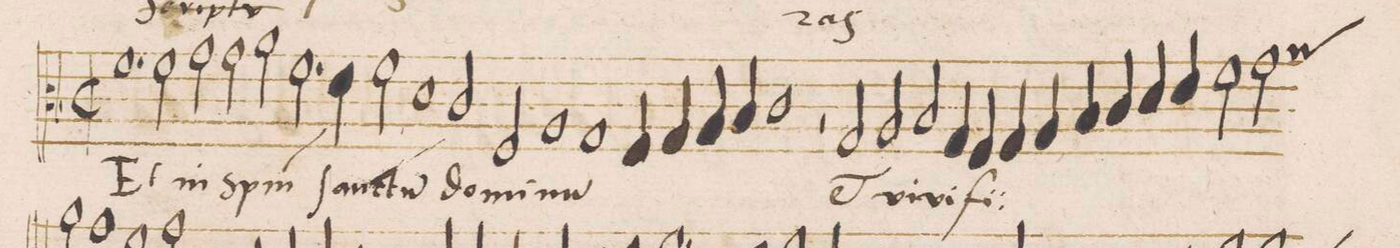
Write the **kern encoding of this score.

**kern	**text	**text
*I"ALTVS	*	*
*clefC3	*	*
*k[b-]	*	*
*met(C|)	*	*
*M2/1	*	*
1.f\	Et	.
2f\	in	.
=129-	=129-	=129-
2g\	spi-	.
2g\	-ri-	.
2a\	-(tum)	.
2.f\	San-	.
=130-	=130-	=130-
4e\	.	.
2f\	.	.
1d\	-ctu(m)	.
=131-	=131-	=131-
2c/	do-	.
2F/	-mi-	.
1A/	-nu(m)	.
=132-	=132-	=132-
1G/	.	.
4F/	.	.
4G/	.	.
4A/	.	.
4B-/	.	.
=133-	=133-	=133-
1c\	.	.
2r	.	.
2G/	et	.
=134-	=134-	=134-
2A/	vi-	.
2B-/	-vi-	.
4G/	-fi-	.
4F/	.	.
4G/	.	.
4A/	.	.
=135-	=135-	=135-
4B-/	.	.
4c/	.	.
4d/	.	.
4e/	.	.
2f\	.	.
*custos:aa	*	*
2g\	.	.
=136-	=136-	=136-
*-	*-	*-
